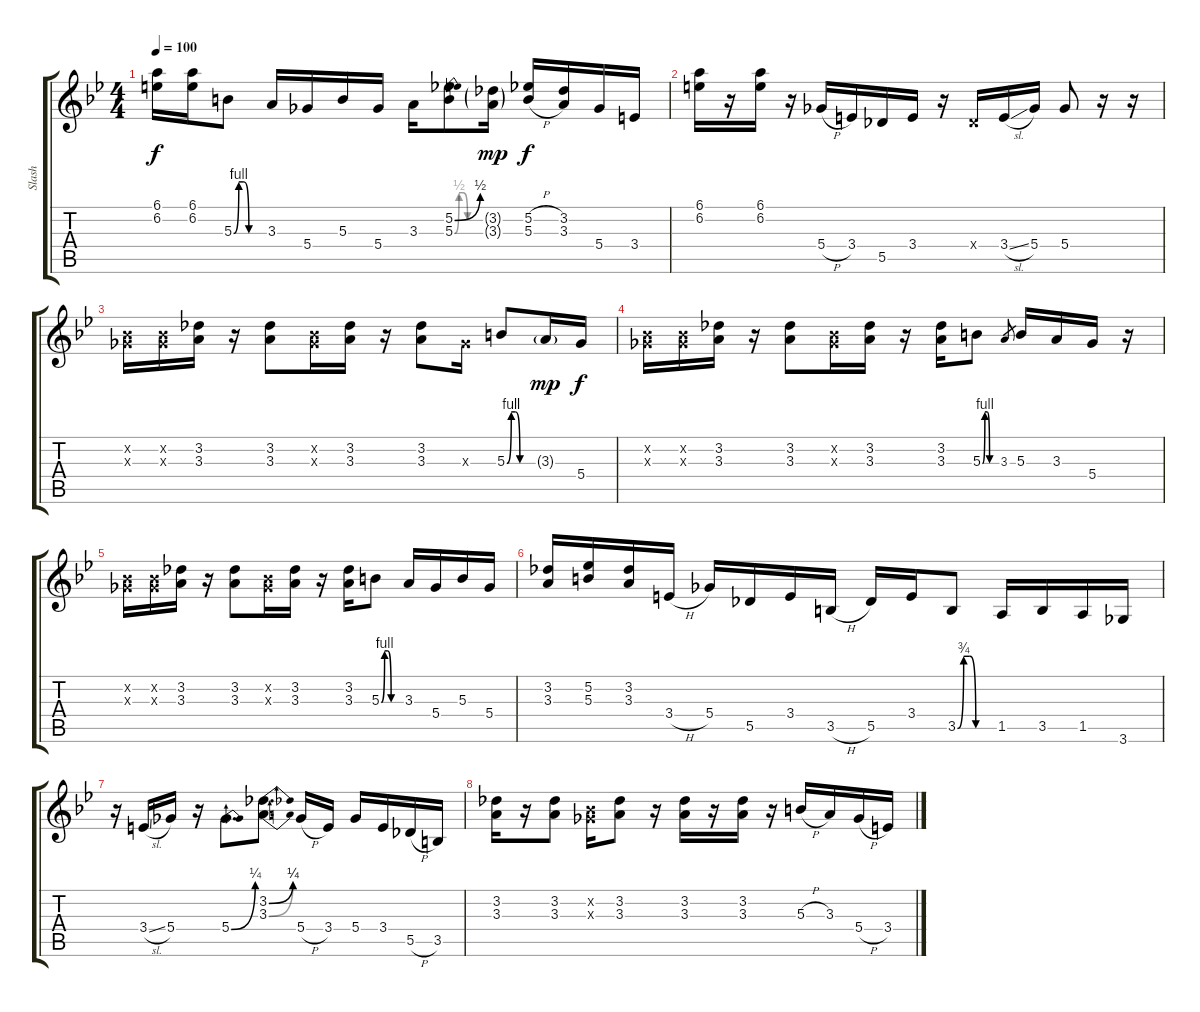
\track ("Slash" "Slash") {instrument distortionguitar}
\staff {score tabs}
\tuning (Eb4 Bb3 Gb3 Db3 Ab2 Eb2) {hide}
\ts (4 4)
\tempo 100
\clef g2
\ks bb
(6.1 6.2).16{dy f} (6.1 6.2).16 5.3{be (custom 0 0 10 4 20 4 30 0 60 0)}.8 3.3.16 5.4.16 5.3.16 5.4.16 3.3.16 (5.2{be (bend 0 0 60 2)} 5.3{be (custom 0 0 10 2 20 2 30 0 60 0)}).8 (3.2{g} 3.3{g}).16{dy mp} (5.2{h} 5.3{h}).16{dy f} (3.2 3.3).16 5.4.16 3.4.16 |
(6.1 6.2).16 r.16 (6.1 6.2).16 r.16 5.4{h}.16 3.4.16 5.5.16 3.4.16 r.16 0.4{x}.16 3.4{sl}.16 5.4.16 5.4.8 r.16 r.16 |
(0.2{x} 0.3{x}).16 (0.2{x} 0.3{x}).16 (3.2 3.3).16 r.16 (3.2 3.3).8 (0.2{x} 0.3{x}).16 (3.2 3.3).16 r.16 (3.2 3.3).8 0.3{x}.16 5.3{be (custom 0 0 10 4 20 4 30 0 60 0)}.8 3.3{g}.16{dy mp} 5.4.16{dy f} |
(0.2{x} 0.3{x}).16 (0.2{x} 0.3{x}).16 (3.2 3.3).16 r.16 (3.2 3.3).8 (0.2{x} 0.3{x}).16 (3.2 3.3).16 r.16 (3.2 3.3).16 5.3{be (custom 0 0 10 4 20 4 30 0 60 0)}.8 3.3.8{gr} 5.3.16 3.3.16 5.4.16 r.16 |
(0.2{x} 0.3{x}).16 (0.2{x} 0.3{x}).16 (3.2 3.3).16 r.16 (3.2 3.3).8 (0.2{x} 0.3{x}).16 (3.2 3.3).16 r.16 (3.2 3.3).16 5.3{be (custom 0 0 10 4 20 4 30 0 60 0)}.8 3.3.16 5.4.16 5.3.16 5.4.16 |
(3.2 3.3).16 (5.2 5.3).16 (3.2 3.3).16 3.4{h}.16 5.4.16 5.5.16 3.4.16 3.5{h}.16 5.5.16 3.4.16 3.5{be (custom 0 0 10 3 20 3 30 0 60 0)}.8 1.5.16 3.5.16 1.5.16 3.6.16 |
r.16 3.4{sl}.16 5.4.16 r.16 5.4{be (bend 0 0 60 1)}.8{d} (3.2{be (bend 0 0 60 1)} 3.3{be (bend 0 0 60 1)}).8{d} 5.4{h}.16 3.4.16 5.4.16 3.4.16 5.5{h}.16 3.5.16 |
(3.2 3.3).16{volume 6} r.16 (3.2 3.3).8 (0.2{x} 0.3{x}).16 (3.2 3.3).8 r.16 (3.2 3.3).16 r.16 (3.2 3.3).16 r.16 5.3{h}.16 3.3.16 5.4{h}.16 3.4.16
